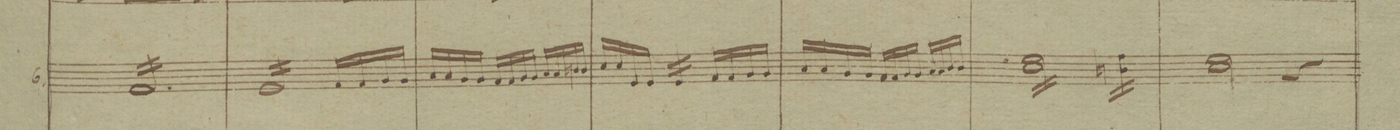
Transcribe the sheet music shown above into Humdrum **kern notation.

**kern	**dynam	**dynam
*I"6.	*	*
*clefG2	*	*
*k[b-]	*	*
*M3/4	*	*
16f/LL	.	.
16f/	.	.
16f/	.	.
16f/	.	.
16f/	.	.
16f/	.	.
16f/	.	.
16f/	.	.
16f/	.	.
16f/	.	.
16f/	.	.
16f/JJ	.	.
=168	=168	=168
16e/LL	.	.
16e/	.	.
16e/	.	.
16e/	.	.
16e/	.	.
16e/	.	.
16e/	.	.
16e/JJ	.	.
*Xtremolo	*	*
16f/LL	.	.
16f/	.	.
16g/	.	.
16g/JJ	.	.
=169	=169	=169
16a/LL	.	.
16a/	.	.
16g/	.	.
16g/JJ	.	.
16f/LL	.	.
16f/	.	.
16g/	.	.
16g/JJ	.	.
16a/LL	.	.
16a/	.	.
16bn/	.	.
16b/JJ	.	.
=170	=170	=170
16cc/LL	.	.
16cc/	.	.
16e/	.	.
16e/JJ	.	.
*tremolo	*	*
16e/LL	.	.
16e/	.	.
16e/	.	.
16e/JJ	.	.
*Xtremolo	*	*
16f/LL	.	.
16f/	.	.
16g/	.	.
16g/JJ	.	.
=171	=171	=171
16a/LL	.	.
16a/	.	.
16g/	.	.
16g/JJ	.	.
16f/LL	.	.
16f/	.	.
16g/	.	.
16g/JJ	.	.
16a/LL	.	.
16a/	.	.
16b-/	.	.
16b-/JJ	.	.
*tremolo	*	*
=172	=172	=172
16cc\LL 16ee	.	.
16cc\ 16ee	.	.
16cc\ 16ee	.	.
16cc\ 16ee	.	.
16cc\ 16ee	.	.
16cc\ 16ee	.	.
16cc\ 16ee	.	.
16cc\JJ 16ee	.	.
16bn\LL 16ff	.	.
16b\ 16ff	.	.
16b\ 16ff	.	.
16b\JJ 16ff	.	.
=173	=173	=173
2cc\ 2ee	.	.
4r	.	.
=174	=174	=174
*-	*-	*-
